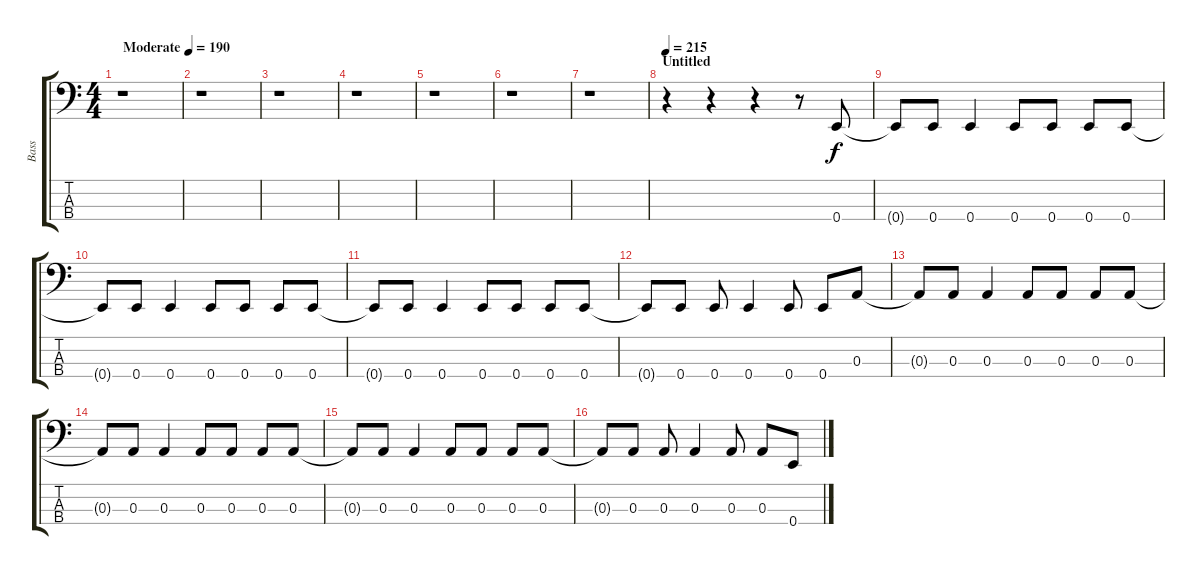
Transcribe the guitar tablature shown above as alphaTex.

\track ("Bass" "Bass") {instrument electricbasspick}
\staff {score tabs}
\tuning (G2 D2 A1 E1) {hide}
\ts (4 4)
\tempo (190 "Moderate")
\clef f4
\ks c
r.1{dy f instrument electricbasspick} |
r.1 |
r.1 |
r.1 |
r.1 |
r.1 |
r.1 |
\section ("" "Untitled")
\tempo 215
r.4 r.4 r.4 r.8 0.4.8 |
0.4{t}.8 0.4.8 0.4.4 0.4.8 0.4.8 0.4.8 0.4.8 |
0.4{t}.8 0.4.8 0.4.4 0.4.8 0.4.8 0.4.8 0.4.8 |
0.4{t}.8 0.4.8 0.4.4 0.4.8 0.4.8 0.4.8 0.4.8 |
0.4{t}.8 0.4.8 0.4.8 0.4.4 0.4.8 0.4.8 0.3.8 |
0.3{t}.8 0.3.8 0.3.4 0.3.8 0.3.8 0.3.8 0.3.8 |
0.3{t}.8 0.3.8 0.3.4 0.3.8 0.3.8 0.3.8 0.3.8 |
0.3{t}.8 0.3.8 0.3.4 0.3.8 0.3.8 0.3.8 0.3.8 |
0.3{t}.8 0.3.8 0.3.8 0.3.4 0.3.8 0.3.8 0.4.8
